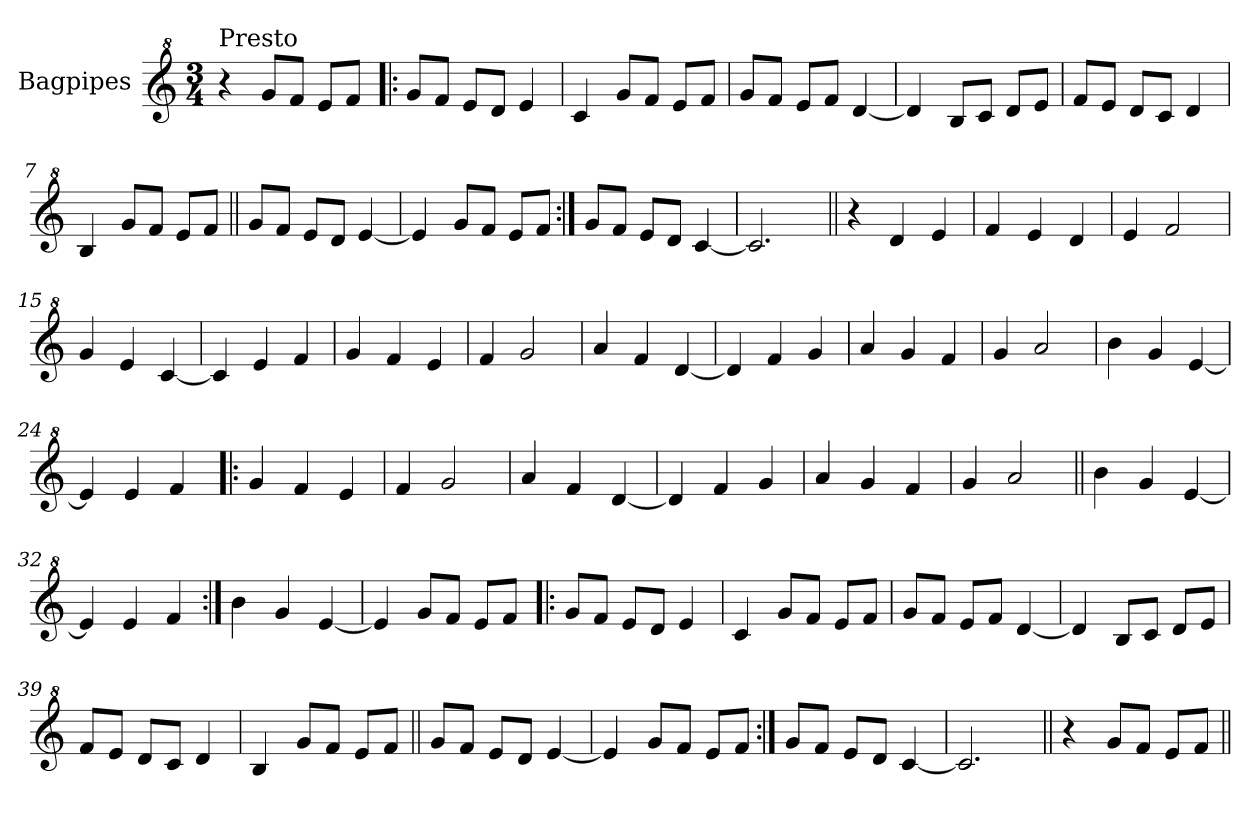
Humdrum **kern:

**kern
*part1
*staff1
*I"Bagpipes
*I'Bag
*clefG^2
*k[]
*C:
*M3/4
=1
!LO:TX:a:t=Presto
4r
8gg/L
8ff/J
8ee/L
8ff/J
=2!|:
8gg/L
8ff/J
8ee/L
8dd/J
4ee/
=3
4cc/
8gg/L
8ff/J
8ee/L
8ff/J
=4
8gg/L
8ff/J
8ee/L
8ff/J
[4dd/
=5
4dd/]
8b/L
8cc/J
8dd/L
8ee/J
=6
8ff/L
8ee/J
8dd/L
8cc/J
4dd/
=7
4b/
8gg/L
8ff/J
8ee/L
8ff/J
!!LO:LB:g=z
=8||
8gg/L
8ff/J
8ee/L
8dd/J
[4ee/
=9
4ee/]
8gg/L
8ff/J
8ee/L
8ff/J
=10:|!
8gg/L
8ff/J
8ee/L
8dd/J
[4cc/
=11
2.cc/]
=12||
4r
4dd/
4ee/
=13
4ff/
4ee/
4dd/
=14
4ee/
2ff/
=15
4gg/
4ee/
[4cc/
=16
4cc/]
4ee/
4ff/
=17
4gg/
4ff/
4ee/
!!LO:LB:g=z
=18
4ff/
2gg/
=19
4aa/
4ff/
[4dd/
=20
4dd/]
4ff/
4gg/
=21
4aa/
4gg/
4ff/
=22
4gg/
2aa/
=23
4bb\
4gg/
[4ee/
=24
4ee/]
4ee/
4ff/
=25!|:
4gg/
4ff/
4ee/
=26
4ff/
2gg/
=27
4aa/
4ff/
[4dd/
=28
4dd/]
4ff/
4gg/
!!LO:LB:g=z
=29
4aa/
4gg/
4ff/
=30
4gg/
2aa/
=31||
4bb\
4gg/
[4ee/
=32
4ee/]
4ee/
4ff/
=33:|!
4bb\
4gg/
[4ee/
=34
4ee/]
8gg/L
8ff/J
8ee/L
8ff/J
=35!|:
8gg/L
8ff/J
8ee/L
8dd/J
4ee/
=36
4cc/
8gg/L
8ff/J
8ee/L
8ff/J
=37
8gg/L
8ff/J
8ee/L
8ff/J
[4dd/
!!LO:LB:g=z
=38
4dd/]
8b/L
8cc/J
8dd/L
8ee/J
=39
8ff/L
8ee/J
8dd/L
8cc/J
4dd/
=40
4b/
8gg/L
8ff/J
8ee/L
8ff/J
=41||
8gg/L
8ff/J
8ee/L
8dd/J
[4ee/
=42
4ee/]
8gg/L
8ff/J
8ee/L
8ff/J
=43:|!
8gg/L
8ff/J
8ee/L
8dd/J
[4cc/
=44
2.cc/]
=45||
4r
8gg/L
8ff/J
8ee/L
8ff/J
=||
*-
